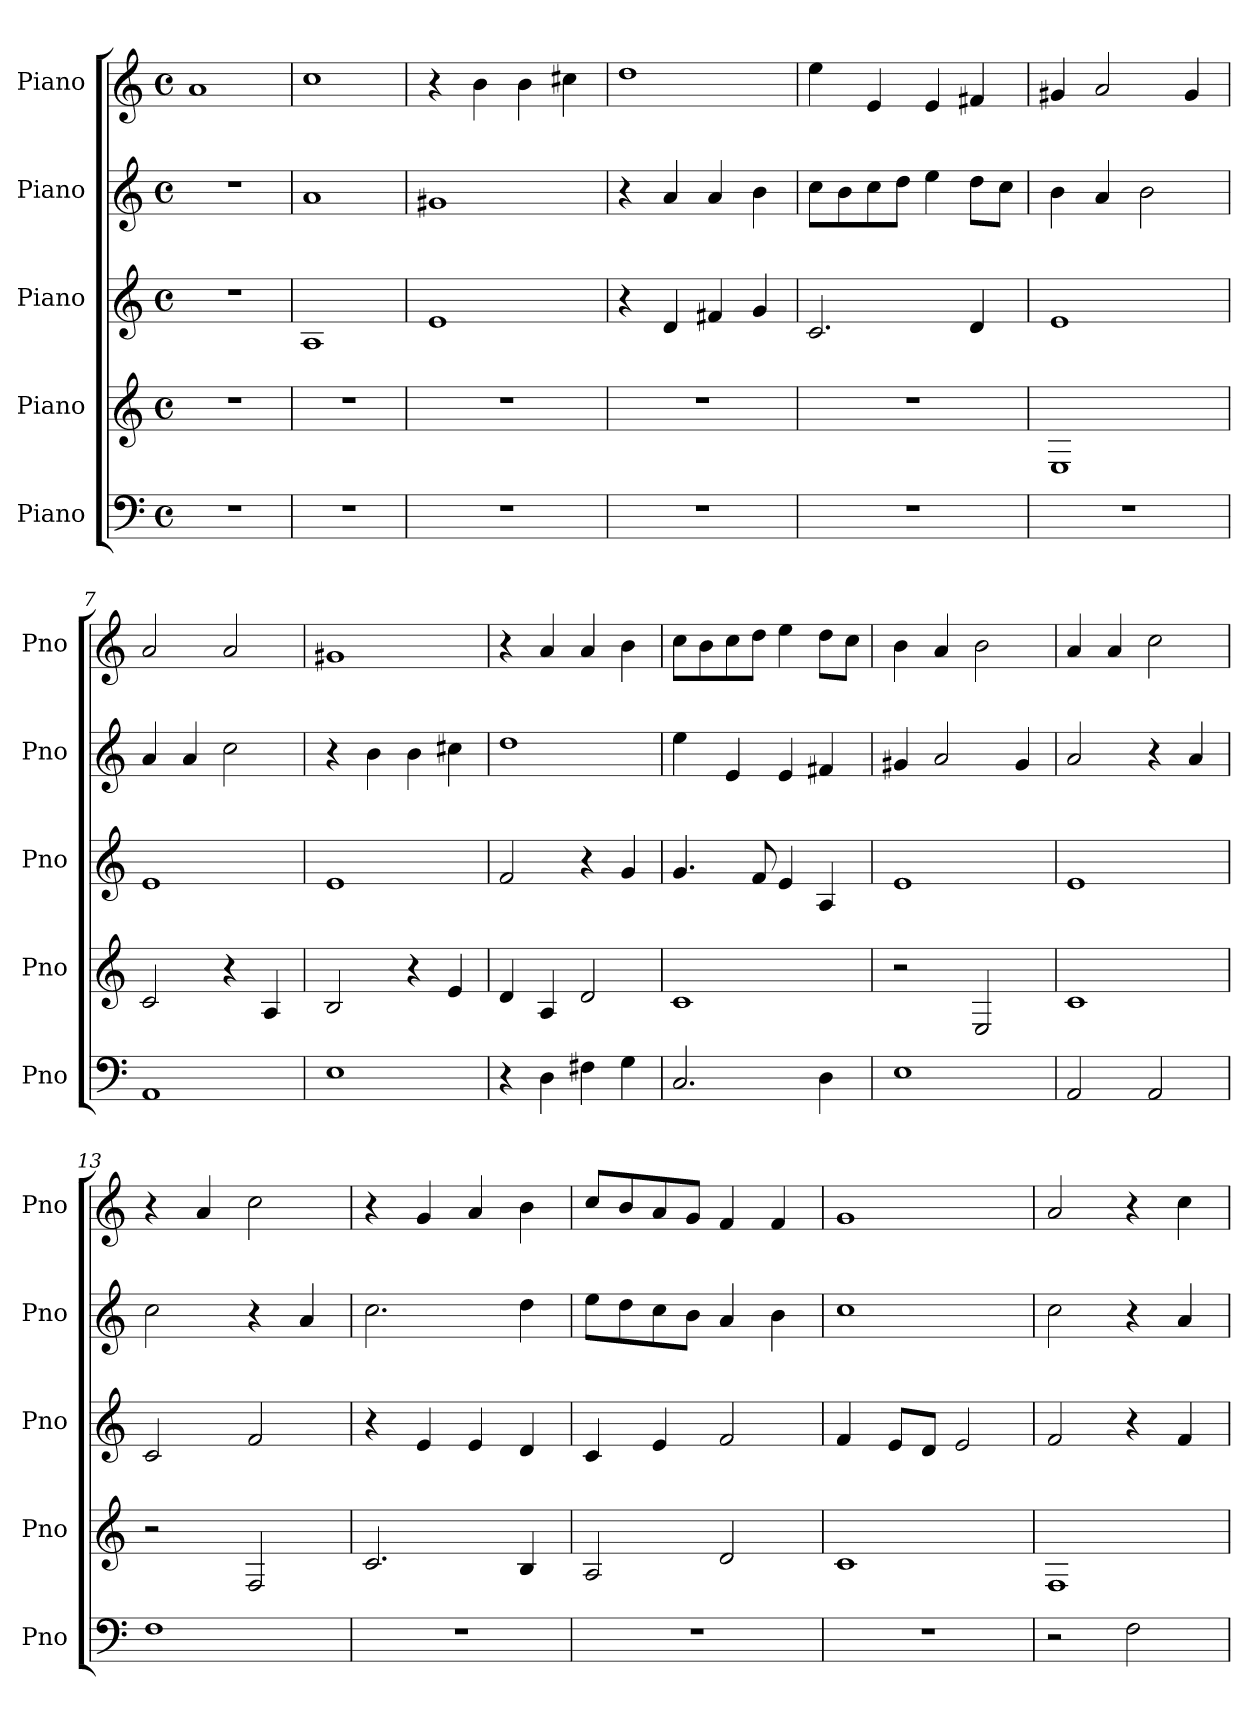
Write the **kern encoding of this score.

**kern	**kern	**kern	**kern	**kern
*part5	*part4	*part3	*part2	*part1
*staff5	*staff4	*staff3	*staff2	*staff1
*I"Piano	*I"Piano	*I"Piano	*I"Piano	*I"Piano
*I'Pno	*I'Pno	*I'Pno	*I'Pno	*I'Pno
*clefF4	*clefG2	*clefG2	*clefG2	*clefG2
*k[]	*k[]	*k[]	*k[]	*k[]
*M4/4	*M4/4	*M4/4	*M4/4	*M4/4
*met(c)	*met(c)	*met(c)	*met(c)	*met(c)
=1	=1	=1	=1	=1
1r	1r	1r	1r	1a
=2	=2	=2	=2	=2
1r	1r	1A	1a	1cc
=3	=3	=3	=3	=3
1r	1r	1e	1g#X	4r
.	.	.	.	4b\
.	.	.	.	4b\
.	.	.	.	4cc#X\
=4	=4	=4	=4	=4
1r	1r	4r	4r	1dd
.	.	4d/	4a/	.
.	.	4f#X/	4a/	.
.	.	4g/	4b\	.
=5	=5	=5	=5	=5
1r	1r	2.c/	8cc\L	4ee\
.	.	.	8b\	.
.	.	.	8cc\	4e/
.	.	.	8dd\J	.
.	.	.	4ee\	4e/
.	.	4d/	8dd\L	4f#X/
.	.	.	8cc\J	.
=6	=6	=6	=6	=6
1r	1E	1e	4b\	4g#X/
.	.	.	4a/	2a/
.	.	.	2b\	.
.	.	.	.	4g#/
=7	=7	=7	=7	=7
1AA	2c/	1e	4a/	2a/
.	.	.	4a/	.
.	4r	.	2cc\	2a/
.	4A/	.	.	.
!!LO:LB:g=z
=8	=8	=8	=8	=8
1E	2B/	1e	4r	1g#X
.	.	.	4b\	.
.	4r	.	4b\	.
.	4e/	.	4cc#X\	.
=9	=9	=9	=9	=9
4r	4d/	2f/	1dd	4r
4D\	4A/	.	.	4a/
4F#X\	2d/	4r	.	4a/
4G\	.	4g/	.	4b\
=10	=10	=10	=10	=10
2.C/	1c	4.g/	4ee\	8cc\L
.	.	.	.	8b\
.	.	.	4e/	8cc\
.	.	8f/	.	8dd\J
.	.	4e/	4e/	4ee\
4D\	.	4A/	4f#X/	8dd\L
.	.	.	.	8cc\J
=11	=11	=11	=11	=11
1E	2r	1e	4g#X/	4b\
.	.	.	2a/	4a/
.	2E/	.	.	2b\
.	.	.	4g#/	.
=12	=12	=12	=12	=12
2AA/	1c	1e	2a/	4a/
.	.	.	.	4a/
2AA/	.	.	4r	2cc\
.	.	.	4a/	.
=13	=13	=13	=13	=13
1F	2r	2c/	2cc\	4r
.	.	.	.	4a/
.	2F/	2f/	4r	2cc\
.	.	.	4a/	.
!!LO:LB:g=z
=14	=14	=14	=14	=14
1r	2.c/	4r	2.cc\	4r
.	.	4e/	.	4g/
.	.	4e/	.	4a/
.	4B/	4d/	4dd\	4b\
=15	=15	=15	=15	=15
1r	2A/	4c/	8ee\L	8cc/L
.	.	.	8dd\	8b/
.	.	4e/	8cc\	8a/
.	.	.	8b\J	8g/J
.	2d/	2f/	4a/	4f/
.	.	.	4b\	4f/
=16	=16	=16	=16	=16
1r	1c	4f/	1cc	1g
.	.	8e/L	.	.
.	.	8d/J	.	.
.	.	2e/	.	.
=17	=17	=17	=17	=17
2r	1F	2f/	2cc\	2a/
2F\	.	4r	4r	4r
.	.	4f/	4a/	4cc\
=	=	=	=	=
*-	*-	*-	*-	*-
